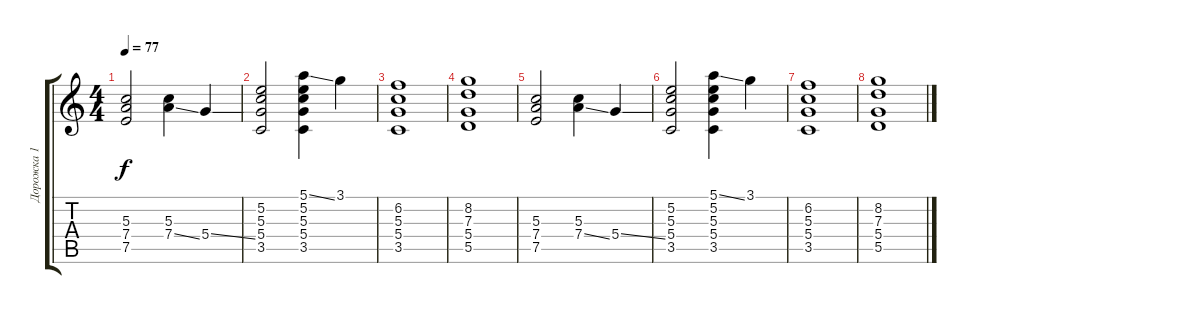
\track ("Дорожка 1" "Дорожка 1") {instrument electricguitarmuted}
\staff {score tabs}
\tuning (E4 B3 G3 D3 A2 E2) {hide}
\ts (4 4)
\tempo 77
\clef g2
\ks c
(5.3 7.4 7.5).2{dy f instrument electricguitarmuted} (5.3 7.4{ss}).4 5.4{ss}.4 |
(5.2 5.3 5.4 3.5).2 (5.1{ss} 5.2 5.3 5.4 3.5).4 3.1.4 |
(6.2 5.3 5.4 3.5).1 |
(8.2 7.3 5.4 5.5).1 |
(5.3 7.4 7.5).2 (5.3 7.4{ss}).4 5.4{ss}.4 |
(5.2 5.3 5.4 3.5).2 (5.1{ss} 5.2 5.3 5.4 3.5).4 3.1.4 |
(6.2 5.3 5.4 3.5).1 |
(8.2 7.3 5.4 5.5).1
